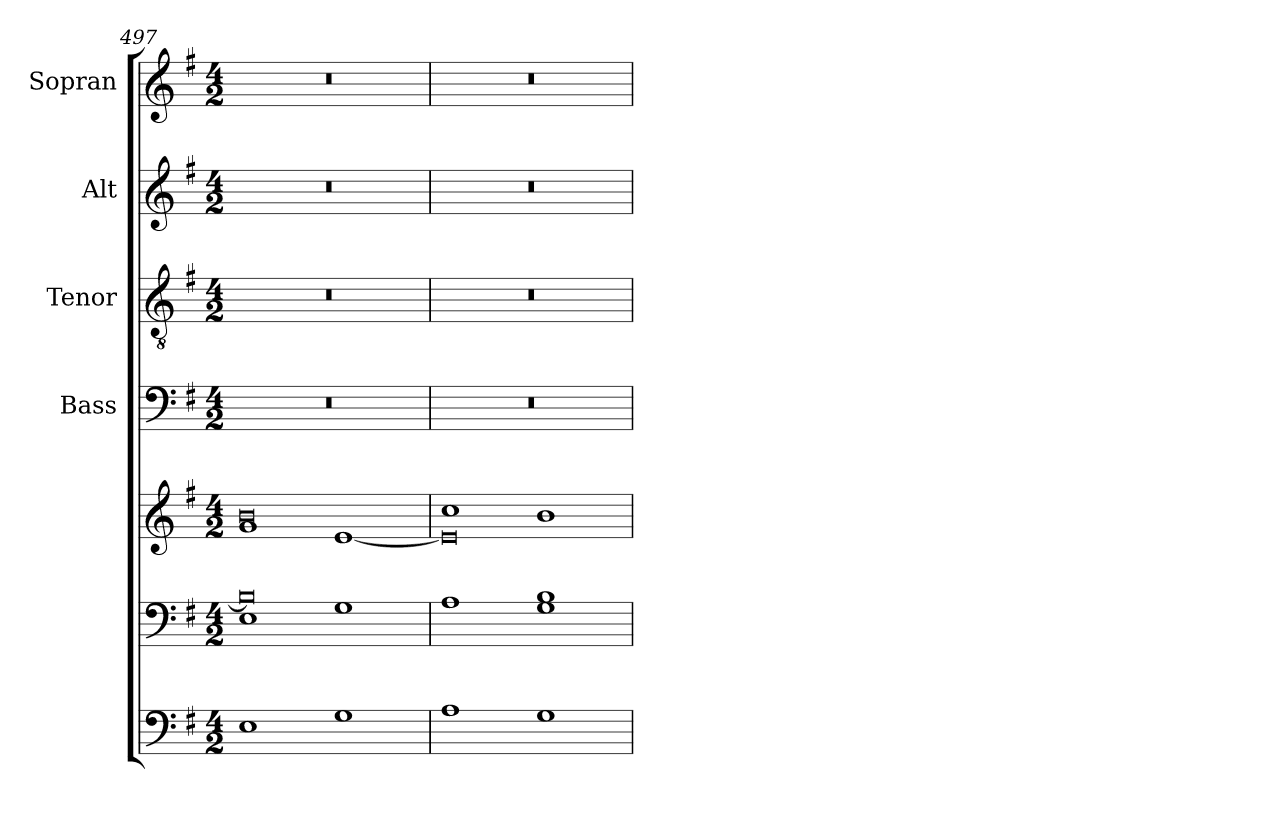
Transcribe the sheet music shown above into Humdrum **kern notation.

**kern	**kern	**kern	**kern	**kern	**kern	**kern
*part6	*part5	*part5	*part4	*part3	*part2	*part1
*staff7	*staff6	*staff5	*staff4	*staff3	*staff2	*staff1
*	*	*	*I"Bass	*I"Tenor	*I"Alt	*I"Sopran
*	*	*	*I'B.	*I'T.	*I'A.	*I'S.
!!LO:PB:g=z
*clefF4	*clefF4	*clefG2	*clefF4	*clefGv2	*clefG2	*clefG2
*k[f#]	*k[f#]	*k[f#]	*k[f#]	*k[f#]	*k[f#]	*k[f#]
*G:	*G:	*G:	*G:	*G:	*G:	*G:
*M4/2	*M4/2	*M4/2	*M4/2	*M4/2	*M4/2	*M4/2
=497	=497	=497	=497	=497	=497	=497
*	*^	*^	*	*	*	*
1E	0B]	1E	0b	1g	0r	0r	0r	0r
1G	.	1G	.	[<1e	.	.	.	.
=498	=498	=498	=498	=498	=498	=498	=498	=498
1A	1A	1ryy	1cc	0e]	0r	0r	0r	0r
1G	1B	1G	1b	.	.	.	.	.
*	*v	*v	*	*	*	*	*	*
*	*	*v	*v	*	*	*	*
=	=	=	=	=	=	=
*-	*-	*-	*-	*-	*-	*-
